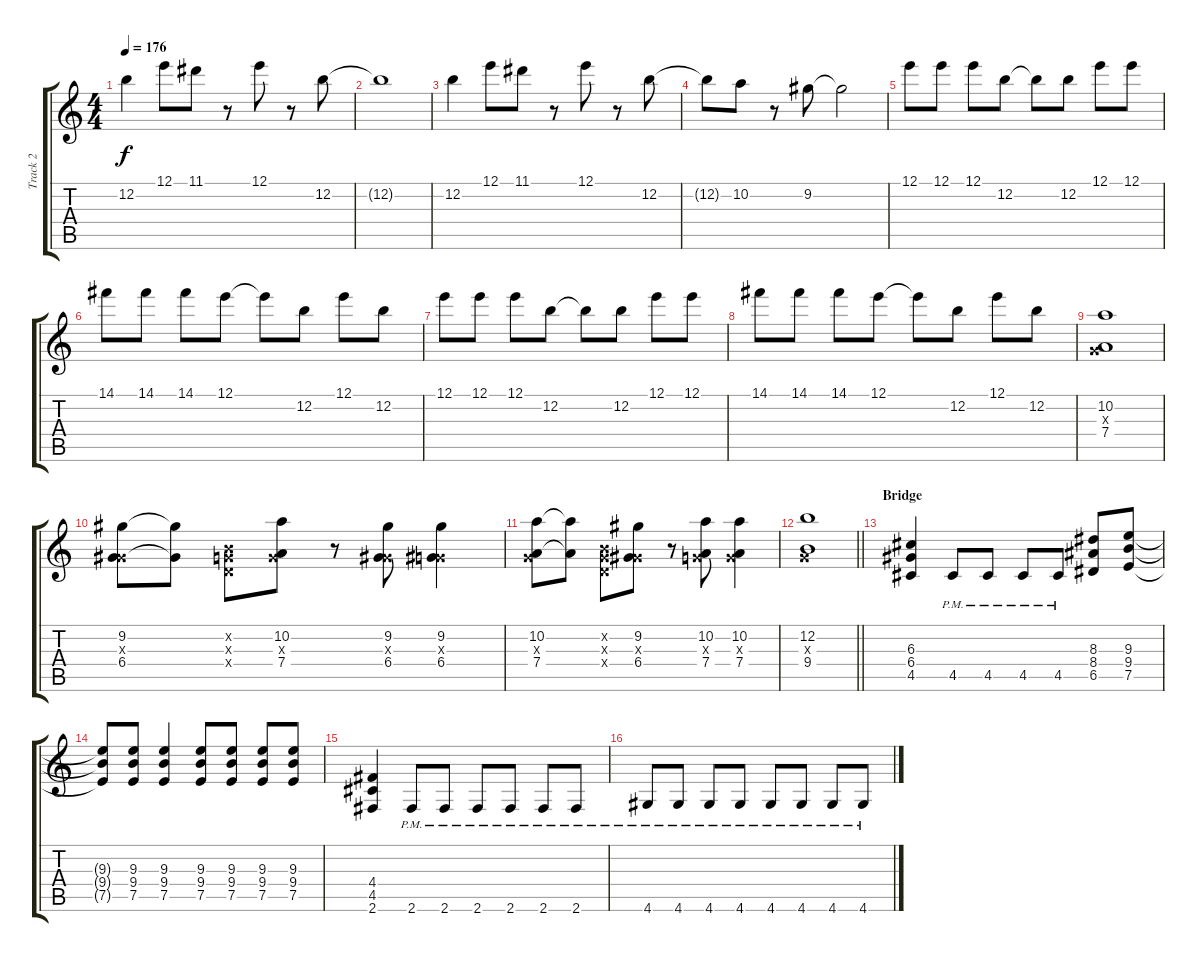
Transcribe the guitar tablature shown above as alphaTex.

\track ("Track 2" "Track 2") {instrument overdrivenguitar}
\staff {score tabs}
\tuning (E4 B3 G3 D3 A2 E2) {hide}
\ts (4 4)
\tempo 176
\clef g2
\ks c
12.2.4{dy f} 12.1.8 11.1.8 r.8 12.1.8 r.8 12.2.8 |
12.2{t}.1 |
12.2.4 12.1.8 11.1.8 r.8 12.1.8 r.8 12.2.8 |
12.2{t}.8 10.2.8 r.8 9.2.8 9.2{t}.2 |
12.1.8 12.1.8 12.1.8 12.2.8 12.2{t}.8 12.2.8 12.1.8 12.1.8 |
14.1.8 14.1.8 14.1.8 12.1.8 12.1{t}.8 12.2.8 12.1.8 12.2.8 |
12.1.8 12.1.8 12.1.8 12.2.8 12.2{t}.8 12.2.8 12.1.8 12.1.8 |
14.1.8 14.1.8 14.1.8 12.1.8 12.1{t}.8 12.2.8 12.1.8 12.2.8 |
(10.2 0.3{x} 7.4).1 |
(9.2 0.3{x} 6.4).8 (9.2{t} 6.4{t}).8 (0.2{x} 0.3{x} 0.4{x}).8 (10.2 0.3{x} 7.4).8 r.8 (9.2 0.3{x} 6.4).8 (9.2 0.3{x} 6.4).4 |
(10.2 0.3{x} 7.4).8 (10.2{t} 7.4{t}).8 (0.2{x} 0.3{x} 0.4{x}).8 (9.2 0.3{x} 6.4).8 r.8 (10.2 0.3{x} 7.4).8 (10.2 0.3{x} 7.4).4 |
\barLineRight lightlight
(12.2 0.3{x} 9.4).1 |
\section ("" "Bridge")
(6.3 6.4 4.5).4 4.5{pm}.8 4.5{pm}.8 4.5{pm}.8 4.5{pm}.8 (8.3 8.4 6.5).8 (9.3 9.4 7.5).8 |
(9.3{t} 9.4{t} 7.5{t}).8 (9.3 9.4 7.5).8 (9.3 9.4 7.5).4 (9.3 9.4 7.5).8 (9.3 9.4 7.5).8 (9.3 9.4 7.5).8 (9.3 9.4 7.5).8 |
(4.4 4.5 2.6).4 2.6{pm}.8 2.6{pm}.8 2.6{pm}.8 2.6{pm}.8 2.6{pm}.8 2.6{pm}.8 |
4.6{pm}.8 4.6{pm}.8 4.6{pm}.8 4.6{pm}.8 4.6{pm}.8 4.6{pm}.8 4.6{pm}.8 4.6{pm}.8
